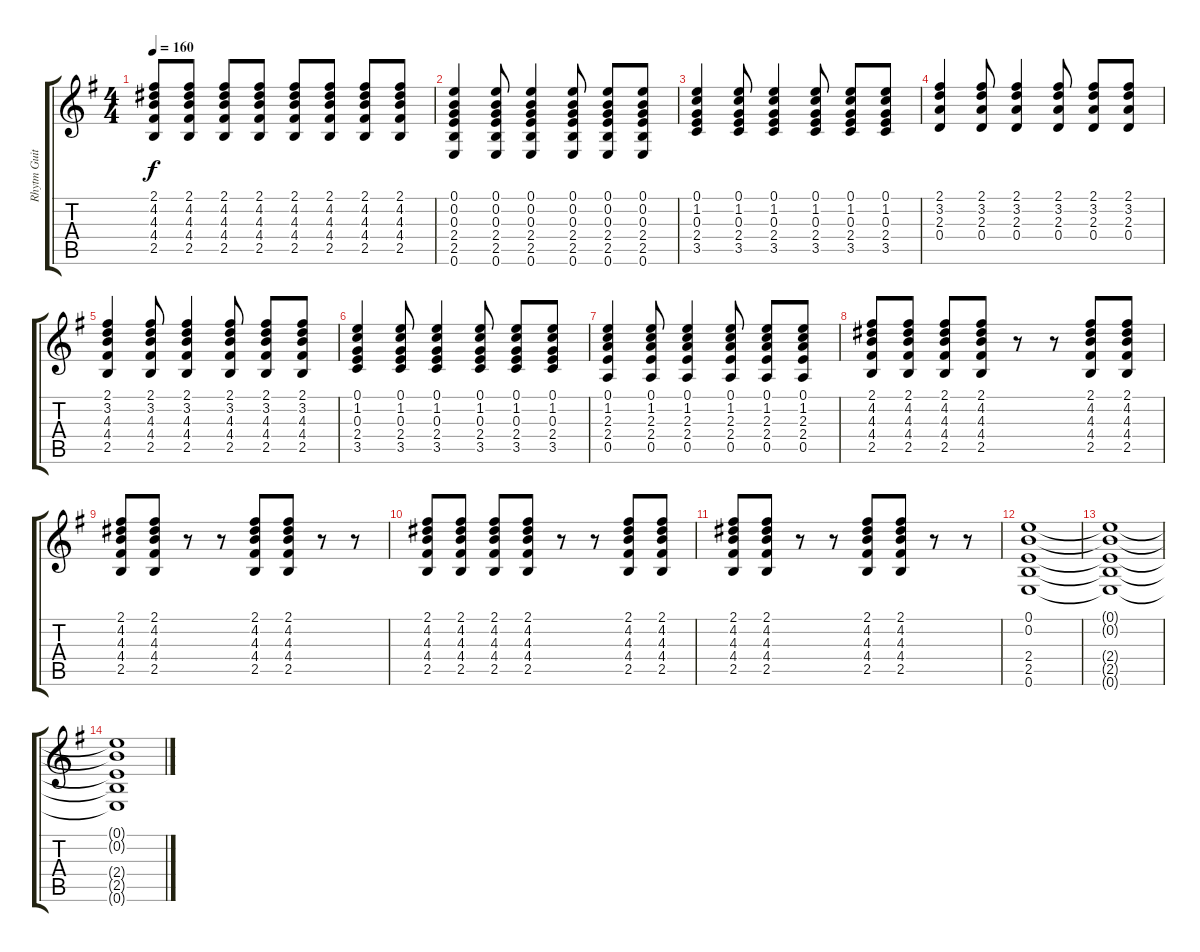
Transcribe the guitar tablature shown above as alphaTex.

\track ("Rhytm Guitar-Pauli" "Rhytm Guit") {instrument acousticguitarsteel}
\staff {score tabs}
\tuning (E4 B3 G3 D3 A2 E2) {hide}
\ts (4 4)
\tempo 160
\clef g2
\ks g
(2.1 4.2 4.3 4.4 2.5).8{dy f} (2.1 4.2 4.3 4.4 2.5).8 (2.1 4.2 4.3 4.4 2.5).8 (2.1 4.2 4.3 4.4 2.5).8 (2.1 4.2 4.3 4.4 2.5).8 (2.1 4.2 4.3 4.4 2.5).8 (2.1 4.2 4.3 4.4 2.5).8 (2.1 4.2 4.3 4.4 2.5).8 |
(0.1 0.2 0.3 2.4 2.5 0.6).4 (0.1 0.2 0.3 2.4 2.5 0.6).8 (0.1 0.2 0.3 2.4 2.5 0.6).4 (0.1 0.2 0.3 2.4 2.5 0.6).8 (0.1 0.2 0.3 2.4 2.5 0.6).8 (0.1 0.2 0.3 2.4 2.5 0.6).8 |
(0.1 1.2 0.3 2.4 3.5).4 (0.1 1.2 0.3 2.4 3.5).8 (0.1 1.2 0.3 2.4 3.5).4 (0.1 1.2 0.3 2.4 3.5).8 (0.1 1.2 0.3 2.4 3.5).8 (0.1 1.2 0.3 2.4 3.5).8 |
(2.1 3.2 2.3 0.4).4 (2.1 3.2 2.3 0.4).8 (2.1 3.2 2.3 0.4).4 (2.1 3.2 2.3 0.4).8 (2.1 3.2 2.3 0.4).8 (2.1 3.2 2.3 0.4).8 |
(2.1 3.2 4.3 4.4 2.5).4 (2.1 3.2 4.3 4.4 2.5).8 (2.1 3.2 4.3 4.4 2.5).4 (2.1 3.2 4.3 4.4 2.5).8 (2.1 3.2 4.3 4.4 2.5).8 (2.1 3.2 4.3 4.4 2.5).8 |
(0.1 1.2 0.3 2.4 3.5).4 (0.1 1.2 0.3 2.4 3.5).8 (0.1 1.2 0.3 2.4 3.5).4 (0.1 1.2 0.3 2.4 3.5).8 (0.1 1.2 0.3 2.4 3.5).8 (0.1 1.2 0.3 2.4 3.5).8 |
(0.1 1.2 2.3 2.4 0.5).4 (0.1 1.2 2.3 2.4 0.5).8 (0.1 1.2 2.3 2.4 0.5).4 (0.1 1.2 2.3 2.4 0.5).8 (0.1 1.2 2.3 2.4 0.5).8 (0.1 1.2 2.3 2.4 0.5).8 |
(2.1 4.2 4.3 4.4 2.5).8 (2.1 4.2 4.3 4.4 2.5).8 (2.1 4.2 4.3 4.4 2.5).8 (2.1 4.2 4.3 4.4 2.5).8 r.8 r.8 (2.1 4.2 4.3 4.4 2.5).8 (2.1 4.2 4.3 4.4 2.5).8 |
(2.1 4.2 4.3 4.4 2.5).8 (2.1 4.2 4.3 4.4 2.5).8 r.8 r.8 (2.1 4.2 4.3 4.4 2.5).8 (2.1 4.2 4.3 4.4 2.5).8 r.8 r.8 |
(2.1 4.2 4.3 4.4 2.5).8 (2.1 4.2 4.3 4.4 2.5).8 (2.1 4.2 4.3 4.4 2.5).8 (2.1 4.2 4.3 4.4 2.5).8 r.8 r.8 (2.1 4.2 4.3 4.4 2.5).8 (2.1 4.2 4.3 4.4 2.5).8 |
(2.1 4.2 4.3 4.4 2.5).8 (2.1 4.2 4.3 4.4 2.5).8 r.8 r.8 (2.1 4.2 4.3 4.4 2.5).8 (2.1 4.2 4.3 4.4 2.5).8 r.8 r.8 |
(0.1 0.2 2.4 2.5 0.6).1 |
(0.1{t} 0.2{t} 2.4{t} 2.5{t} 0.6{t}).1 |
(0.1{t} 0.2{t} 2.4{t} 2.5{t} 0.6{t}).1
